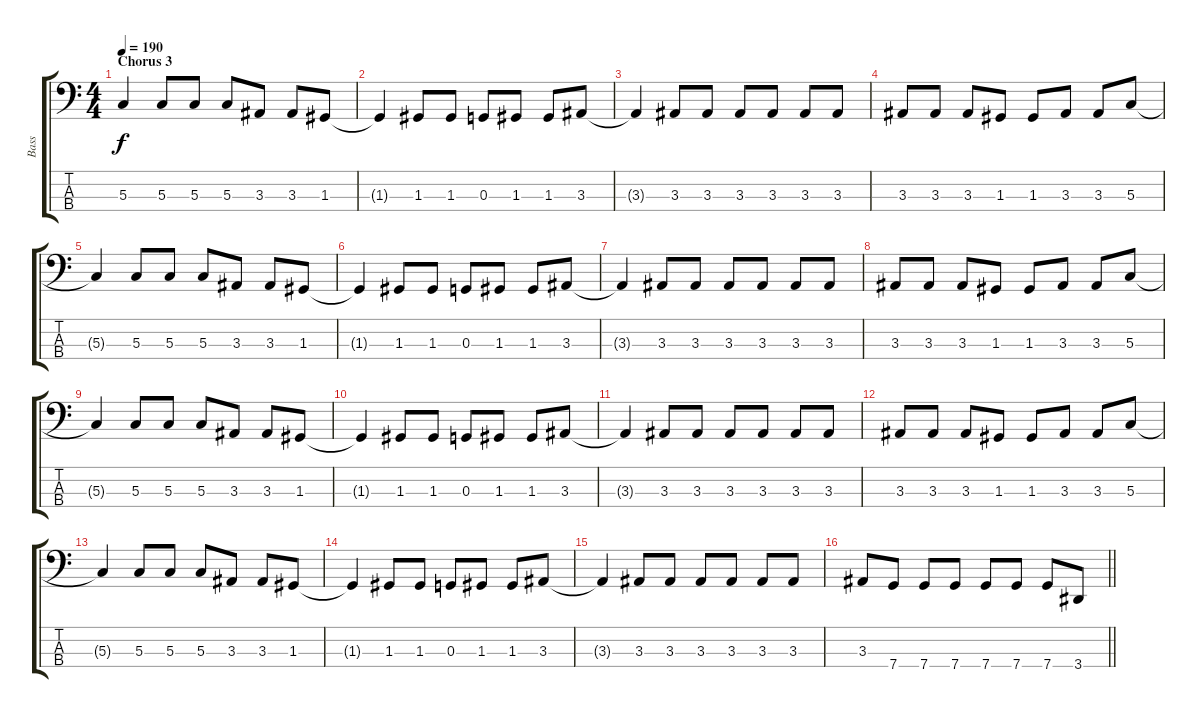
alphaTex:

\track ("Bass" "Bass") {instrument electricbassfinger}
\staff {score tabs}
\tuning (F2 C2 G1 C1) {hide}
\ts (4 4)
\section ("" "Chorus 3")
\tempo 190
\clef f4
\ks c
5.3{t}.4{dy f} 5.3.8 5.3.8 5.3.8 3.3.8 3.3.8 1.3.8 |
1.3{t}.4 1.3.8 1.3.8 0.3.8 1.3.8 1.3.8 3.3.8 |
3.3{t}.4 3.3.8 3.3.8 3.3.8 3.3.8 3.3.8 3.3.8 |
3.3.8 3.3.8 3.3.8 1.3.8 1.3.8 3.3.8 3.3.8 5.3.8 |
5.3{t}.4 5.3.8 5.3.8 5.3.8 3.3.8 3.3.8 1.3.8 |
1.3{t}.4 1.3.8 1.3.8 0.3.8 1.3.8 1.3.8 3.3.8 |
3.3{t}.4 3.3.8 3.3.8 3.3.8 3.3.8 3.3.8 3.3.8 |
3.3.8 3.3.8 3.3.8 1.3.8 1.3.8 3.3.8 3.3.8 5.3.8 |
5.3{t}.4 5.3.8 5.3.8 5.3.8 3.3.8 3.3.8 1.3.8 |
1.3{t}.4 1.3.8 1.3.8 0.3.8 1.3.8 1.3.8 3.3.8 |
3.3{t}.4 3.3.8 3.3.8 3.3.8 3.3.8 3.3.8 3.3.8 |
3.3.8 3.3.8 3.3.8 1.3.8 1.3.8 3.3.8 3.3.8 5.3.8 |
5.3{t}.4 5.3.8 5.3.8 5.3.8 3.3.8 3.3.8 1.3.8 |
1.3{t}.4 1.3.8 1.3.8 0.3.8 1.3.8 1.3.8 3.3.8 |
3.3{t}.4 3.3.8 3.3.8 3.3.8 3.3.8 3.3.8 3.3.8 |
\barLineRight lightlight
3.3.8 7.4.8 7.4.8 7.4.8 7.4.8 7.4.8 7.4.8 3.4.8
